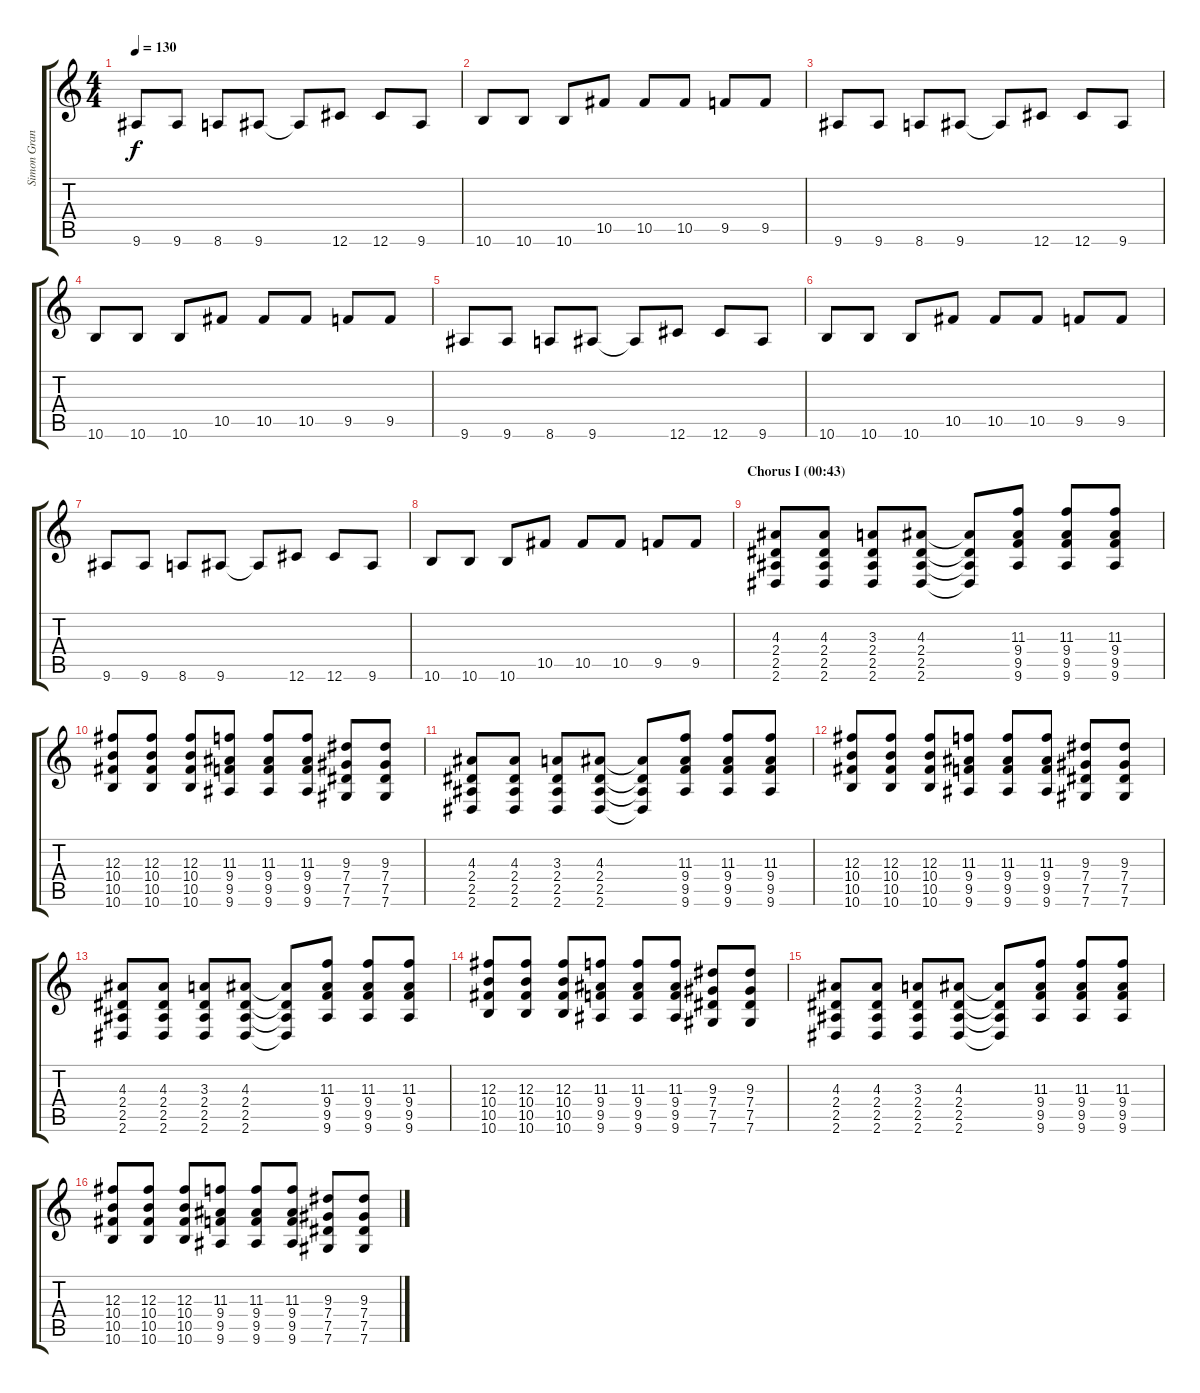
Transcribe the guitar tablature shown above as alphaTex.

\track ("Simon Granlund" "Simon Gran") {instrument distortionguitar}
\staff {score tabs}
\tuning (Eb4 Bb3 Gb3 Db3 Ab2 Db2) {hide}
\ts (4 4)
\tempo 130
\clef g2
\ks c
9.6.8{dy f instrument electricguitarmuted} 9.6.8 8.6.8 9.6.8 9.6{t}.8 12.6.8 12.6.8 9.6.8 |
10.6.8 10.6.8 10.6.8 10.5.8 10.5.8 10.5.8 9.5.8 9.5.8 |
9.6.8{instrument electricguitarmuted} 9.6.8 8.6.8 9.6.8 9.6{t}.8 12.6.8 12.6.8 9.6.8 |
10.6.8 10.6.8 10.6.8 10.5.8 10.5.8 10.5.8 9.5.8 9.5.8 |
9.6.8{instrument electricguitarmuted} 9.6.8 8.6.8 9.6.8 9.6{t}.8 12.6.8 12.6.8 9.6.8 |
10.6.8 10.6.8 10.6.8 10.5.8 10.5.8 10.5.8 9.5.8 9.5.8 |
9.6.8{instrument electricguitarmuted} 9.6.8 8.6.8 9.6.8 9.6{t}.8 12.6.8 12.6.8 9.6.8 |
10.6.8 10.6.8 10.6.8 10.5.8 10.5.8 10.5.8 9.5.8 9.5.8 |
\section ("" "Chorus I (00:43)")
(4.3 2.4 2.5 2.6).8{instrument distortionguitar} (4.3 2.4 2.5 2.6).8 (3.3 2.4 2.5 2.6).8 (4.3 2.4 2.5 2.6).8 (4.3{t} 2.4{t} 2.5{t} 2.6{t}).8 (11.3 9.4 9.5 9.6).8 (11.3 9.4 9.5 9.6).8 (11.3 9.4 9.5 9.6).8 |
(12.3 10.4 10.5 10.6).8 (12.3 10.4 10.5 10.6).8 (12.3 10.4 10.5 10.6).8 (11.3 9.4 9.5 9.6).8 (11.3 9.4 9.5 9.6).8 (11.3 9.4 9.5 9.6).8 (9.3 7.4 7.5 7.6).8 (9.3 7.4 7.5 7.6).8 |
(4.3 2.4 2.5 2.6).8{instrument distortionguitar} (4.3 2.4 2.5 2.6).8 (3.3 2.4 2.5 2.6).8 (4.3 2.4 2.5 2.6).8 (4.3{t} 2.4{t} 2.5{t} 2.6{t}).8 (11.3 9.4 9.5 9.6).8 (11.3 9.4 9.5 9.6).8 (11.3 9.4 9.5 9.6).8 |
(12.3 10.4 10.5 10.6).8 (12.3 10.4 10.5 10.6).8 (12.3 10.4 10.5 10.6).8 (11.3 9.4 9.5 9.6).8 (11.3 9.4 9.5 9.6).8 (11.3 9.4 9.5 9.6).8 (9.3 7.4 7.5 7.6).8 (9.3 7.4 7.5 7.6).8 |
(4.3 2.4 2.5 2.6).8{instrument distortionguitar} (4.3 2.4 2.5 2.6).8 (3.3 2.4 2.5 2.6).8 (4.3 2.4 2.5 2.6).8 (4.3{t} 2.4{t} 2.5{t} 2.6{t}).8 (11.3 9.4 9.5 9.6).8 (11.3 9.4 9.5 9.6).8 (11.3 9.4 9.5 9.6).8 |
(12.3 10.4 10.5 10.6).8 (12.3 10.4 10.5 10.6).8 (12.3 10.4 10.5 10.6).8 (11.3 9.4 9.5 9.6).8 (11.3 9.4 9.5 9.6).8 (11.3 9.4 9.5 9.6).8 (9.3 7.4 7.5 7.6).8 (9.3 7.4 7.5 7.6).8 |
(4.3 2.4 2.5 2.6).8{instrument distortionguitar} (4.3 2.4 2.5 2.6).8 (3.3 2.4 2.5 2.6).8 (4.3 2.4 2.5 2.6).8 (4.3{t} 2.4{t} 2.5{t} 2.6{t}).8 (11.3 9.4 9.5 9.6).8 (11.3 9.4 9.5 9.6).8 (11.3 9.4 9.5 9.6).8 |
(12.3 10.4 10.5 10.6).8 (12.3 10.4 10.5 10.6).8 (12.3 10.4 10.5 10.6).8 (11.3 9.4 9.5 9.6).8 (11.3 9.4 9.5 9.6).8 (11.3 9.4 9.5 9.6).8 (9.3 7.4 7.5 7.6).8 (9.3 7.4 7.5 7.6).8
